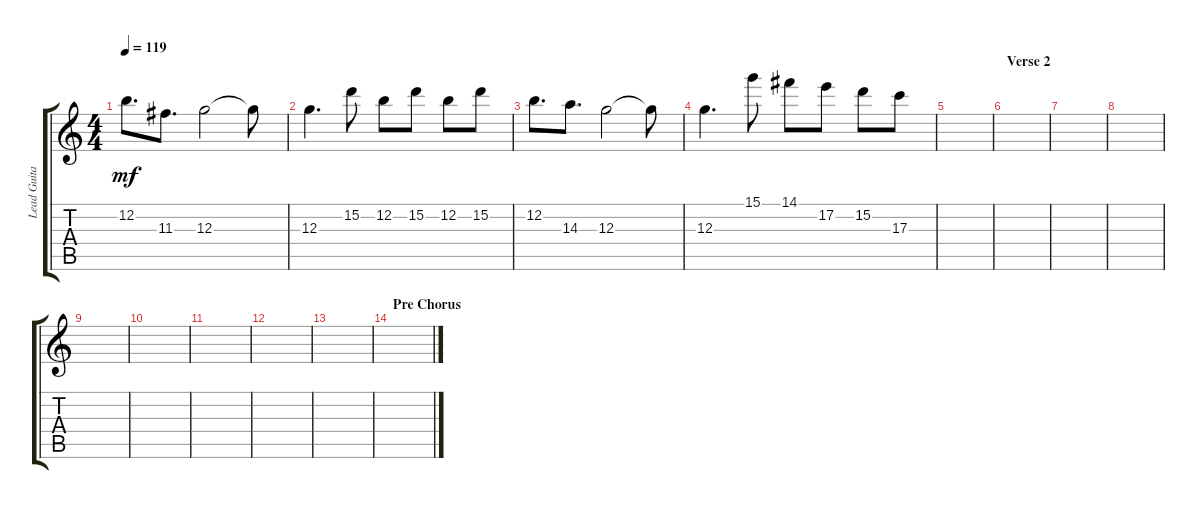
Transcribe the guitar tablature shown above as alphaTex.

\track ("Lead Guitar" "Lead Guita") {instrument overdrivenguitar}
\staff {score tabs}
\tuning (E4 B3 G3 D3 A2 E2) {hide}
\ts (4 4)
\tempo 119
\clef g2
\ks c
12.2.8{d dy mf} 11.3.8{d} 12.3.2 12.3{t}.8 |
12.3.4{d} 15.2.8 12.2.8 15.2.8 12.2.8 15.2.8 |
12.2.8{d} 14.3.8{d} 12.3.2 12.3{t}.8 |
12.3.4{d} 15.1.8 14.1.8 17.2.8 15.2.8 17.3.8 |
|
\section ("" "Verse 2")
|
|
|
|
|
|
|
|
\section ("" "Pre Chorus")
